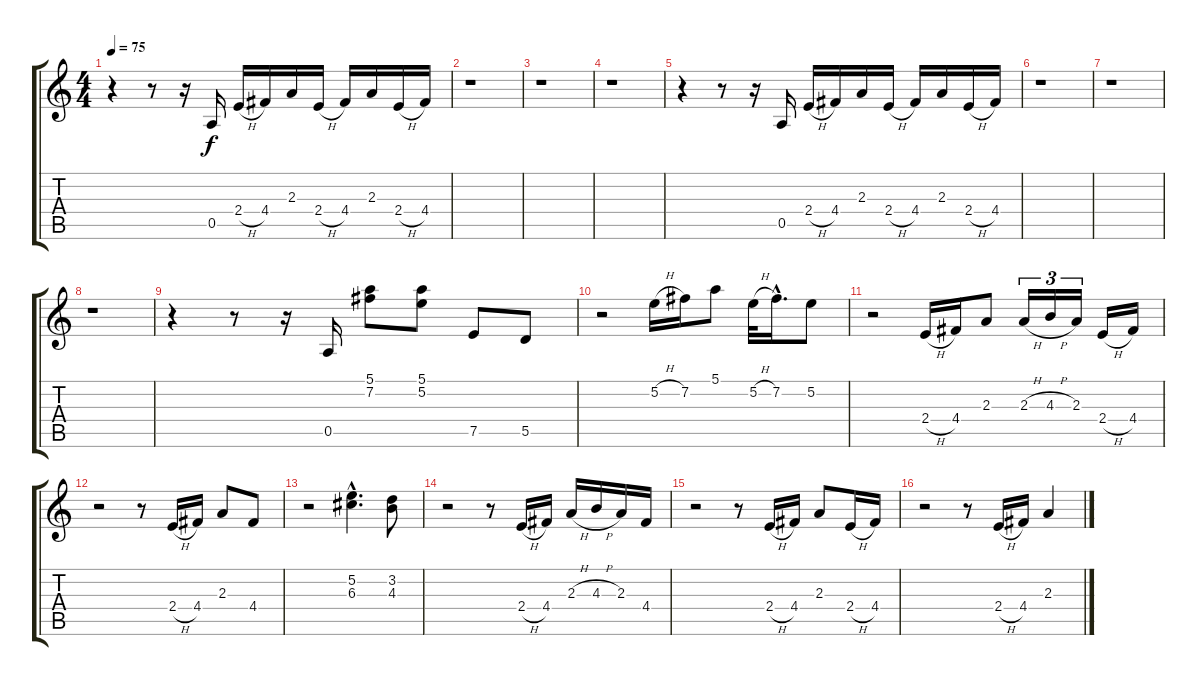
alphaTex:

\track "" {instrument electricguitarjazz}
\staff {score tabs}
\tuning (E4 B3 G3 D3 A2 E2) {hide}
\ts (4 4)
\tempo 75
\clef g2
\ks c
r.4{dy f} r.8 r.16 0.5.16 2.4{h}.16 4.4.16 2.3.16 2.4{h}.16 4.4.16 2.3.16 2.4{h}.16 4.4.16 |
r.1 |
r.1 |
r.1 |
r.4 r.8 r.16 0.5.16 2.4{h}.16 4.4.16 2.3.16 2.4{h}.16 4.4.16 2.3.16 2.4{h}.16 4.4.16 |
r.1 |
r.1 |
r.1 |
r.4 r.8 r.16 0.5.16 (5.1 7.2).8 (5.1 5.2).8 7.5.8 5.5.8 |
r.2 5.2{h}.16 7.2.16 5.1.8 5.2{h}.32 7.2{hac}.16{d} 5.2.8 |
r.2 2.4{h}.16 4.4.16 2.3.8 2.3{h}.16{tu (3 2)} 4.3{h}.16{tu (3 2)} 2.3.16{tu (3 2)} 2.4{h}.16 4.4.16 |
r.2 r.8 2.4{h}.16 4.4.16 2.3.8 4.4.8 |
r.2 (5.2{hac} 6.3{hac}).4{d} (3.2 4.3).8 |
r.2 r.8 2.4{h}.16 4.4.16 2.3{h}.16 4.3{h}.16 2.3.16 4.4.16 |
r.2 r.8 2.4{h}.16 4.4.16 2.3.8 2.4{h}.16 4.4.16 |
r.2 r.8 2.4{h}.16 4.4.16 2.3.4
